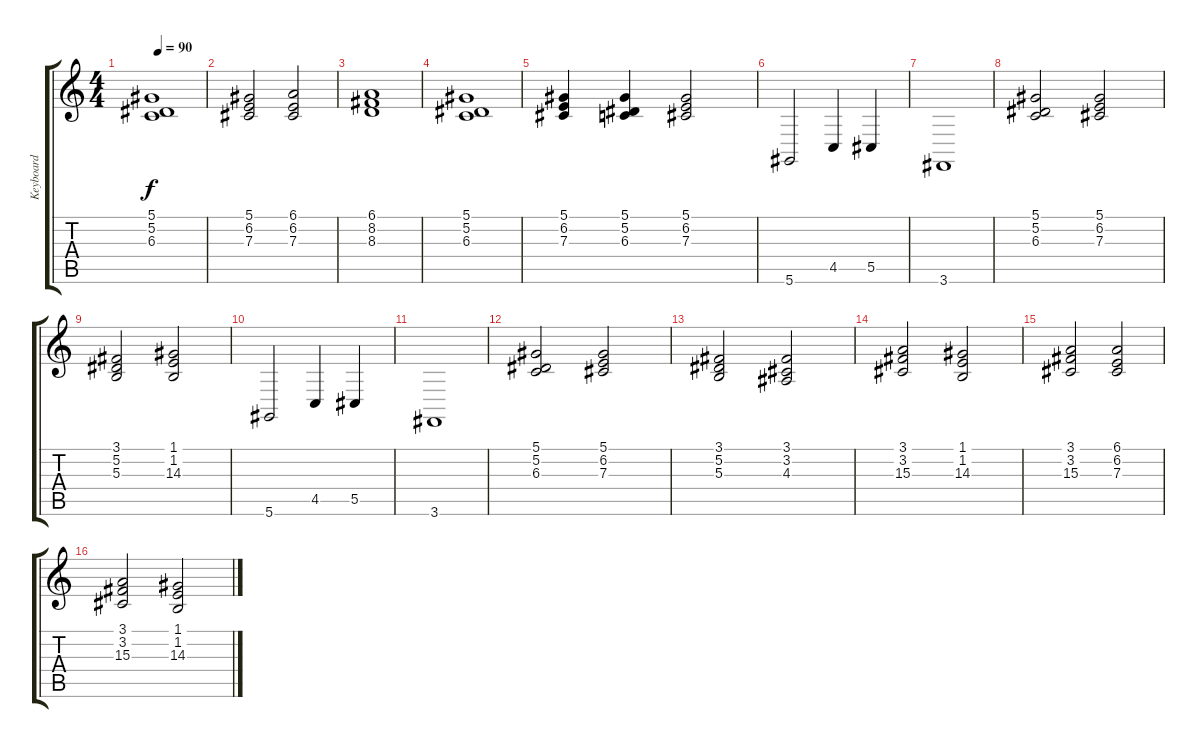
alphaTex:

\track ("Keyboard" "Keyboard") {instrument stringensemble1}
\staff {score tabs}
\tuning (Eb4 Bb3 Gb3 Db3 Ab2 Eb2) {hide}
\ts (4 4)
\tempo 90
\clef g2
\ks c
(5.1 5.2 6.3).1{dy f} |
(5.1 6.2 7.3).2 (6.1 6.2 7.3).2 |
(6.1 8.2 8.3).1 |
(5.1 5.2 6.3).1 |
(5.1 6.2 7.3).4 (5.1 5.2 6.3).4 (5.1 6.2 7.3).2 |
5.6.2 4.5.4 5.5.4 |
3.6.1 |
(5.1 5.2 6.3).2 (5.1 6.2 7.3).2 |
(3.1 5.2 5.3).2 (1.1 1.2 14.3).2 |
5.6.2 4.5.4 5.5.4 |
3.6.1 |
(5.1 5.2 6.3).2 (5.1 6.2 7.3).2 |
(3.1 5.2 5.3).2 (3.1 3.2 4.3).2 |
(3.1 3.2 15.3).2 (1.1 1.2 14.3).2 |
(3.1 3.2 15.3).2 (6.1 6.2 7.3).2 |
(3.1 3.2 15.3).2 (1.1 1.2 14.3).2
